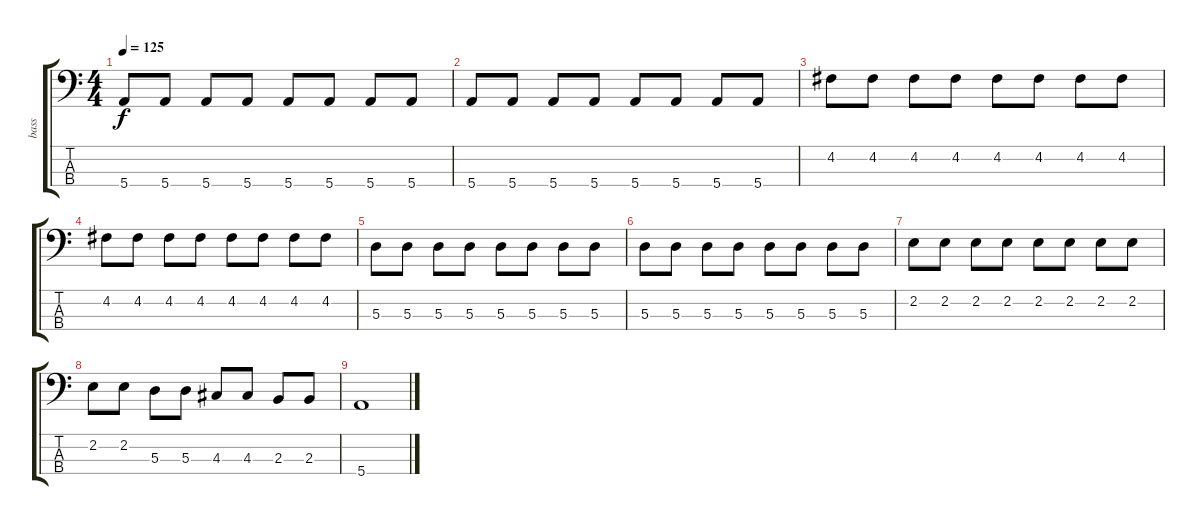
\track ("bass" "bass") {instrument electricbassfinger}
\staff {score tabs}
\tuning (G2 D2 A1 E1) {hide}
\ts (4 4)
\tempo 125
\clef f4
\ks c
5.4.8{dy f} 5.4.8 5.4.8 5.4.8 5.4.8 5.4.8 5.4.8 5.4.8 |
5.4.8 5.4.8 5.4.8 5.4.8 5.4.8 5.4.8 5.4.8 5.4.8 |
4.2.8 4.2.8 4.2.8 4.2.8 4.2.8 4.2.8 4.2.8 4.2.8 |
4.2.8 4.2.8 4.2.8 4.2.8 4.2.8 4.2.8 4.2.8 4.2.8 |
5.3.8 5.3.8 5.3.8 5.3.8 5.3.8 5.3.8 5.3.8 5.3.8 |
5.3.8 5.3.8 5.3.8 5.3.8 5.3.8 5.3.8 5.3.8 5.3.8 |
2.2.8 2.2.8 2.2.8 2.2.8 2.2.8 2.2.8 2.2.8 2.2.8 |
2.2.8 2.2.8 5.3.8 5.3.8 4.3.8 4.3.8 2.3.8 2.3.8 |
5.4.1
